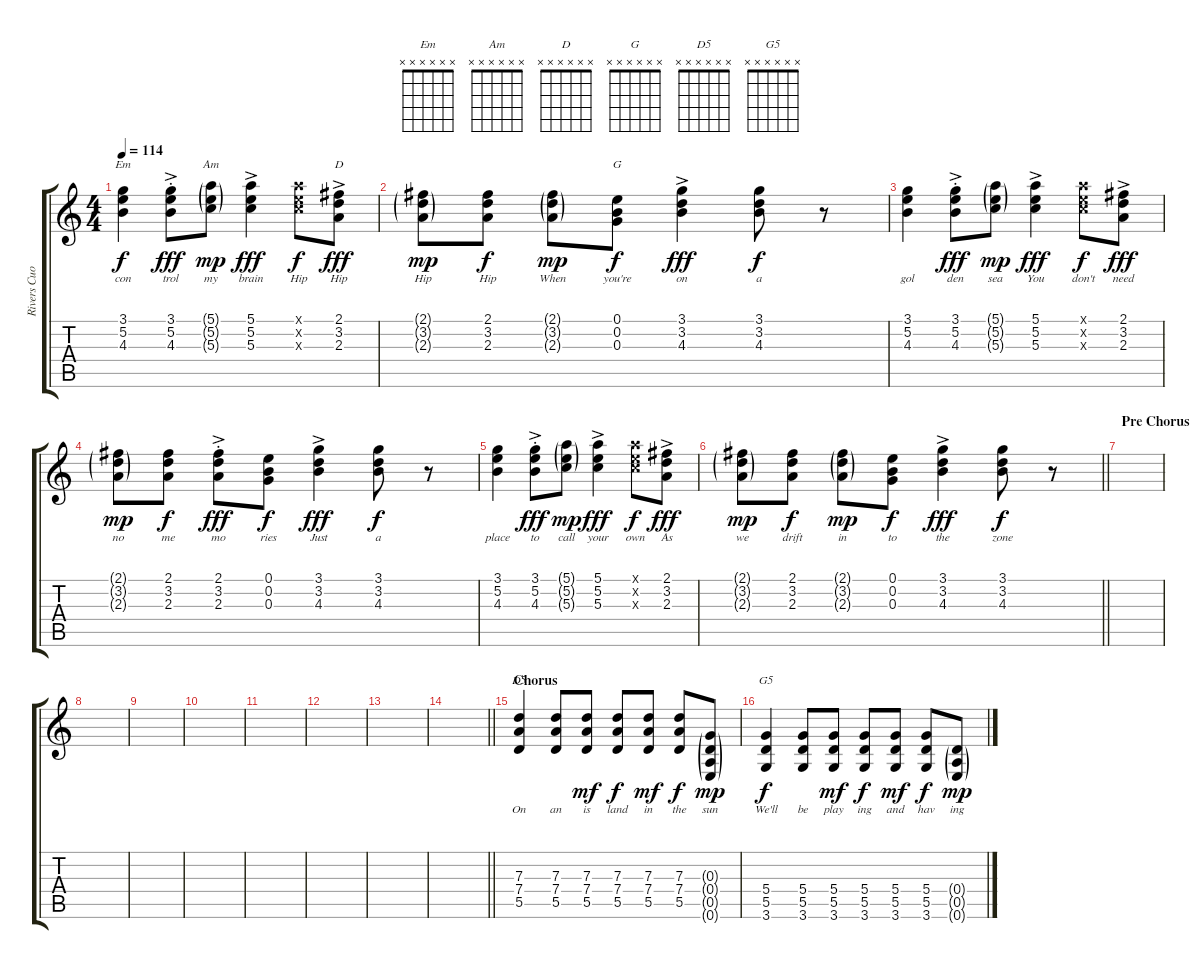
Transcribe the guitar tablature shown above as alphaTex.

\track ("Rivers Cuomo - Guitar (Studio)" "Rivers Cuo") {instrument electricguitarclean}
\staff {score tabs}
\tuning (E4 B3 G3 D3 A2 E2) {hide}
\chord ("Em" x x x x x x)
\chord ("Am" x x x x x x)
\chord ("D" x x x x x x)
\chord ("G" x x x x x x)
\chord ("D5" x x x x x x)
\chord ("G5" x x x x x x)
\ts (4 4)
\tempo 114
\clef g2
\ks c
(3.1 5.2 4.3).4{ch "Em" lyrics (0 "con") lyrics (1 "") lyrics (2 "") lyrics (3 "") lyrics (4 "") dy f} (3.1{ac st} 5.2{ac st} 4.3{ac st}).8{lyrics (0 "trol") lyrics (1 "") lyrics (2 "") lyrics (3 "") lyrics (4 "") dy fff} (5.1{g} 5.2{g} 5.3{g}).8{ch "Am" lyrics (0 "my") lyrics (1 "") lyrics (2 "") lyrics (3 "") lyrics (4 "") dy mp} (5.1{ac} 5.2{ac} 5.3{ac}).4{lyrics (0 "brain") lyrics (1 "") lyrics (2 "") lyrics (3 "") lyrics (4 "") dy fff} (5.1{x} 5.2{x} 5.3{x}).8{lyrics (0 "Hip") lyrics (1 "") lyrics (2 "") lyrics (3 "") lyrics (4 "") dy f} (2.1{ac} 3.2{ac} 2.3{ac}).8{ch "D" lyrics (0 "Hip") lyrics (1 "") lyrics (2 "") lyrics (3 "") lyrics (4 "") dy fff} |
(2.1{g} 3.2{g} 2.3{g}).8{lyrics (0 "Hip") lyrics (1 "") lyrics (2 "") lyrics (3 "") lyrics (4 "") dy mp} (2.1 3.2 2.3).8{lyrics (0 "Hip") lyrics (1 "") lyrics (2 "") lyrics (3 "") lyrics (4 "") dy f} (2.1{g} 3.2{g} 2.3{g}).8{lyrics (0 "When") lyrics (1 "") lyrics (2 "") lyrics (3 "") lyrics (4 "") dy mp} (0.1 0.2 0.3).8{ch "G" lyrics (0 "you're") lyrics (1 "") lyrics (2 "") lyrics (3 "") lyrics (4 "") dy f} (3.1{ac} 3.2{ac} 4.3{ac}).4{lyrics (0 "on") lyrics (1 "") lyrics (2 "") lyrics (3 "") lyrics (4 "") dy fff} (3.1 3.2 4.3).8{lyrics (0 "a") lyrics (1 "") lyrics (2 "") lyrics (3 "") lyrics (4 "") dy f} r.8 |
(3.1 5.2 4.3).4{lyrics (0 "gol") lyrics (1 "") lyrics (2 "") lyrics (3 "") lyrics (4 "")} (3.1{ac st} 5.2{ac st} 4.3{ac st}).8{lyrics (0 "den") lyrics (1 "") lyrics (2 "") lyrics (3 "") lyrics (4 "") dy fff} (5.1{g} 5.2{g} 5.3{g}).8{lyrics (0 "sea") lyrics (1 "") lyrics (2 "") lyrics (3 "") lyrics (4 "") dy mp} (5.1{ac} 5.2{ac} 5.3{ac}).4{lyrics (0 "You") lyrics (1 "") lyrics (2 "") lyrics (3 "") lyrics (4 "") dy fff} (5.1{x} 5.2{x} 5.3{x}).8{lyrics (0 "don't") lyrics (1 "") lyrics (2 "") lyrics (3 "") lyrics (4 "") dy f} (2.1{ac} 3.2{ac} 2.3{ac}).8{lyrics (0 "need") lyrics (1 "") lyrics (2 "") lyrics (3 "") lyrics (4 "") dy fff} |
(2.1{g} 3.2{g} 2.3{g}).8{lyrics (0 "no") lyrics (1 "") lyrics (2 "") lyrics (3 "") lyrics (4 "") dy mp} (2.1 3.2 2.3).8{lyrics (0 "me") lyrics (1 "") lyrics (2 "") lyrics (3 "") lyrics (4 "") dy f} (2.1{ac st} 3.2{ac st} 2.3{ac st}).8{lyrics (0 "mo") lyrics (1 "") lyrics (2 "") lyrics (3 "") lyrics (4 "") dy fff} (0.1 0.2 0.3).8{lyrics (0 "ries") lyrics (1 "") lyrics (2 "") lyrics (3 "") lyrics (4 "") dy f} (3.1{ac} 3.2{ac} 4.3{ac}).4{lyrics (0 "Just") lyrics (1 "") lyrics (2 "") lyrics (3 "") lyrics (4 "") dy fff} (3.1 3.2 4.3).8{lyrics (0 "a") lyrics (1 "") lyrics (2 "") lyrics (3 "") lyrics (4 "") dy f} r.8 |
(3.1 5.2 4.3).4{lyrics (0 "place") lyrics (1 "") lyrics (2 "") lyrics (3 "") lyrics (4 "")} (3.1{ac st} 5.2{ac st} 4.3{ac st}).8{lyrics (0 "to") lyrics (1 "") lyrics (2 "") lyrics (3 "") lyrics (4 "") dy fff} (5.1{g} 5.2{g} 5.3{g}).8{lyrics (0 "call") lyrics (1 "") lyrics (2 "") lyrics (3 "") lyrics (4 "") dy mp} (5.1{ac} 5.2{ac} 5.3{ac}).4{lyrics (0 "your") lyrics (1 "") lyrics (2 "") lyrics (3 "") lyrics (4 "") dy fff} (5.1{x} 5.2{x} 5.3{x}).8{lyrics (0 "own") lyrics (1 "") lyrics (2 "") lyrics (3 "") lyrics (4 "") dy f} (2.1{ac} 3.2{ac} 2.3{ac}).8{lyrics (0 "As") lyrics (1 "") lyrics (2 "") lyrics (3 "") lyrics (4 "") dy fff} |
\barLineRight lightlight
(2.1{g} 3.2{g} 2.3{g}).8{lyrics (0 "we") lyrics (1 "") lyrics (2 "") lyrics (3 "") lyrics (4 "") dy mp} (2.1 3.2 2.3).8{lyrics (0 "drift") lyrics (1 "") lyrics (2 "") lyrics (3 "") lyrics (4 "") dy f} (2.1{g} 3.2{g} 2.3{g}).8{lyrics (0 "in") lyrics (1 "") lyrics (2 "") lyrics (3 "") lyrics (4 "") dy mp} (0.1 0.2 0.3).8{lyrics (0 "to") lyrics (1 "") lyrics (2 "") lyrics (3 "") lyrics (4 "") dy f} (3.1{ac} 3.2{ac} 4.3{ac}).4{lyrics (0 "the") lyrics (1 "") lyrics (2 "") lyrics (3 "") lyrics (4 "") dy fff} (3.1 3.2 4.3).8{lyrics (0 "zone") lyrics (1 "") lyrics (2 "") lyrics (3 "") lyrics (4 "") dy f} r.8 |
\section ("" "Pre Chorus")
|
|
|
|
|
|
|
\barLineRight lightlight
|
\section ("" "Chorus")
(7.3 7.4 5.5).4{ch "D5" lyrics (0 "On") lyrics (1 "") lyrics (2 "") lyrics (3 "") lyrics (4 "") volume 11 instrument distortionguitar} (7.3 7.4 5.5).8{lyrics (0 "an") lyrics (1 "") lyrics (2 "") lyrics (3 "") lyrics (4 "")} (7.3 7.4 5.5).8{lyrics (0 "is") lyrics (1 "") lyrics (2 "") lyrics (3 "") lyrics (4 "") dy mf} (7.3 7.4 5.5).8{lyrics (0 "land") lyrics (1 "") lyrics (2 "") lyrics (3 "") lyrics (4 "") dy f} (7.3 7.4 5.5).8{lyrics (0 "in") lyrics (1 "") lyrics (2 "") lyrics (3 "") lyrics (4 "") dy mf} (7.3 7.4 5.5).8{lyrics (0 "the") lyrics (1 "") lyrics (2 "") lyrics (3 "") lyrics (4 "") dy f} (0.3{g} 0.4{g} 0.5{g} 0.6{g}).8{lyrics (0 "sun") lyrics (1 "") lyrics (2 "") lyrics (3 "") lyrics (4 "") dy mp} |
(5.4 5.5 3.6).4{ch "G5" lyrics (0 "We'll") lyrics (1 "") lyrics (2 "") lyrics (3 "") lyrics (4 "") dy f} (5.4 5.5 3.6).8{lyrics (0 "be") lyrics (1 "") lyrics (2 "") lyrics (3 "") lyrics (4 "")} (5.4 5.5 3.6).8{lyrics (0 "play") lyrics (1 "") lyrics (2 "") lyrics (3 "") lyrics (4 "") dy mf} (5.4 5.5 3.6).8{lyrics (0 "ing") lyrics (1 "") lyrics (2 "") lyrics (3 "") lyrics (4 "") dy f} (5.4 5.5 3.6).8{lyrics (0 "and") lyrics (1 "") lyrics (2 "") lyrics (3 "") lyrics (4 "") dy mf} (5.4 5.5 3.6).8{lyrics (0 "hav") lyrics (1 "") lyrics (2 "") lyrics (3 "") lyrics (4 "") dy f} (0.4{g} 0.5{g} 0.6{g}).8{lyrics (0 "ing") lyrics (1 "") lyrics (2 "") lyrics (3 "") lyrics (4 "") dy mp}
